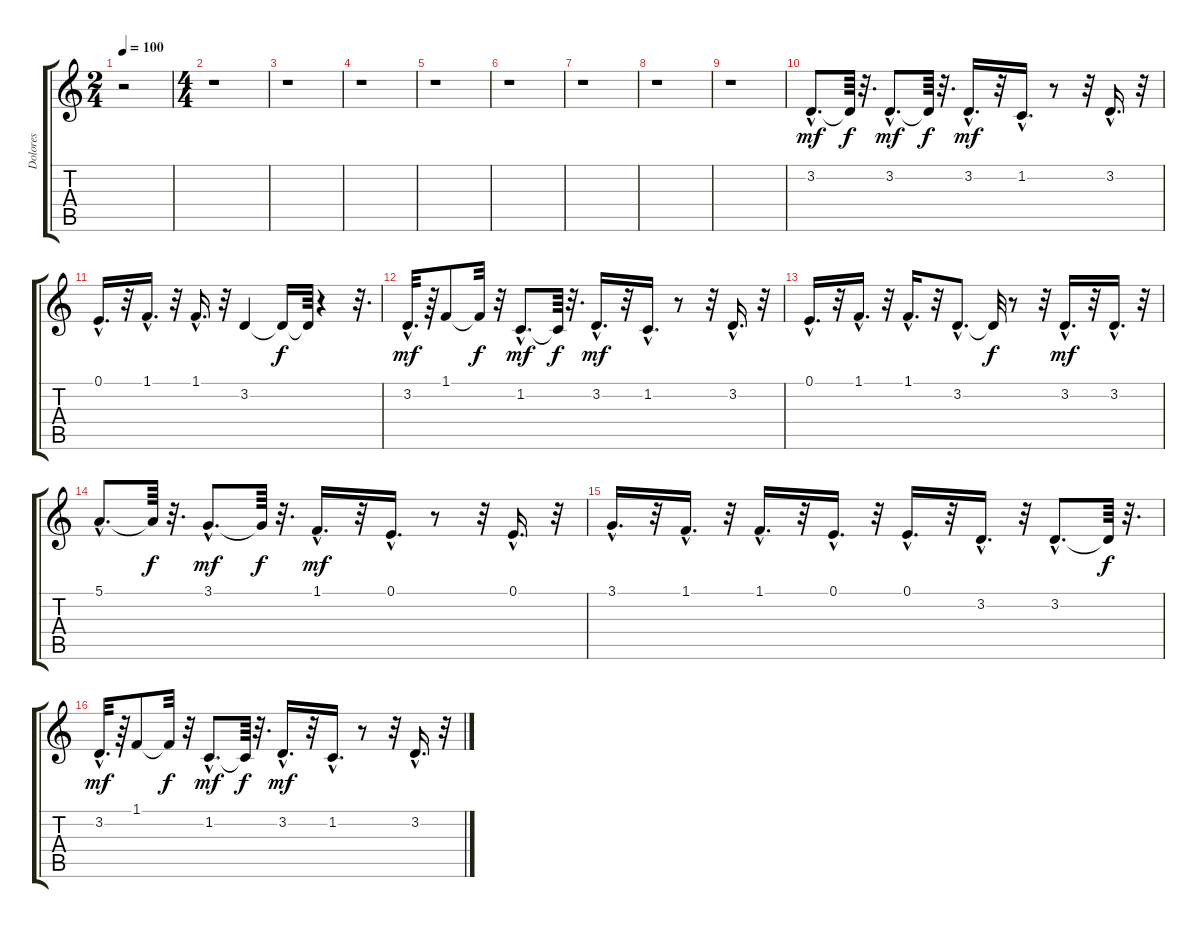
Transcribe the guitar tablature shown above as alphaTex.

\track ("Dolores" "Dolores") {instrument panflute}
\staff {score tabs}
\tuning (E4 B3 G3 D3 A2 E2) {hide}
\ts (2 4)
\tempo 100
\clef g2
\ks c
r.2{dy mf instrument panflute} |
\ts (4 4)
r.1 |
r.1 |
r.1 |
r.1 |
r.1 |
r.1 |
r.1 |
r.1 |
3.2{hac}.8{d} 3.2{t}.64{dy f} r.32{d} 3.2{hac}.8{d dy mf} 3.2{t}.64{dy f} r.32{d} 3.2{hac}.16{d dy mf} r.32 1.2{hac}.16{d} r.8 r.32 3.2{hac}.16{d} r.32 |
0.1{hac}.16{d} r.32 1.1{hac}.16{d} r.32 1.1{hac}.16{d} r.32 3.2.4 3.2{t}.16{dy f} 3.2{t}.64 r.4 r.32{d} |
3.2{hac}.32{d dy mf} r.64 1.1.8 1.1{t}.32{dy f} r.32 1.2{hac}.8{d dy mf} 1.2{t}.64{dy f} r.32{d} 3.2{hac}.16{d dy mf} r.32 1.2{hac}.16{d} r.8 r.32 3.2{hac}.16{d} r.32 |
0.1{hac}.16{d} r.32 1.1{hac}.16{d} r.32 1.1{hac}.16{d} r.32 3.2{hac}.8{d} 3.2{t}.32{dy f} r.8 r.32 3.2{hac}.16{d dy mf} r.32 3.2{hac}.16{d} r.32 |
5.1{hac}.8{d} 5.1{t}.64{dy f} r.32{d} 3.1{hac}.8{d dy mf} 3.1{t}.64{dy f} r.32{d} 1.1{hac}.16{d dy mf} r.32 0.1{hac}.16{d} r.8 r.32 0.1{hac}.16{d} r.32 |
3.1{hac}.16{d} r.32 1.1{hac}.16{d} r.32 1.1{hac}.16{d} r.32 0.1{hac}.16{d} r.32 0.1{hac}.16{d} r.32 3.2{hac}.16{d} r.32 3.2{hac}.8{d} 3.2{t}.64{dy f} r.32{d} |
3.2{hac}.32{d dy mf} r.64 1.1.8 1.1{t}.32{dy f} r.32 1.2{hac}.8{d dy mf} 1.2{t}.64{dy f} r.32{d} 3.2{hac}.16{d dy mf} r.32 1.2{hac}.16{d} r.8 r.32 3.2{hac}.16{d} r.32
